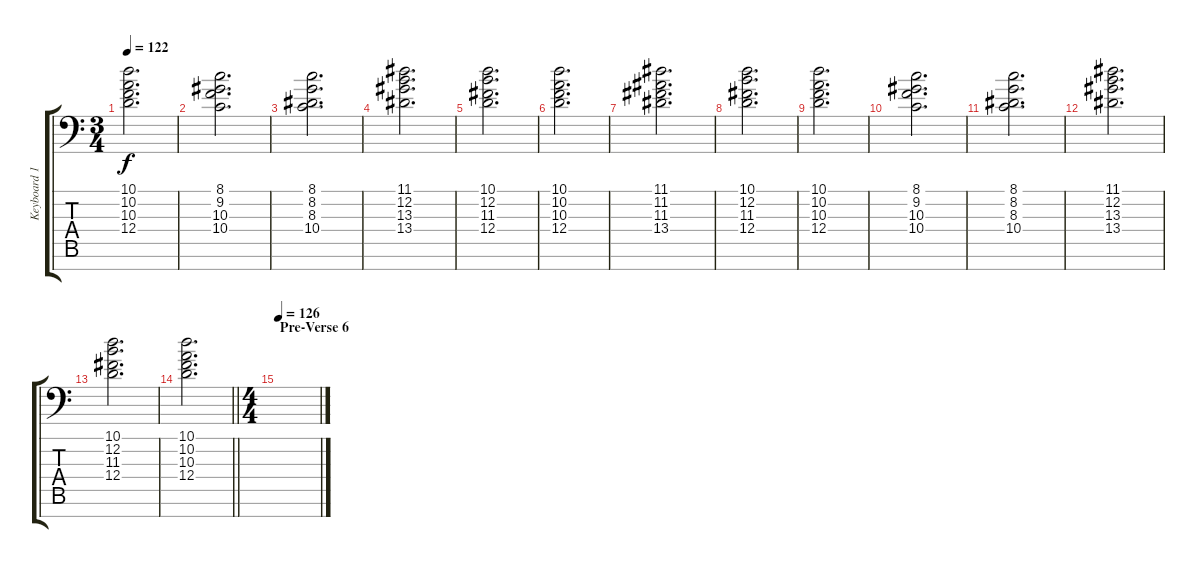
\track ("Keyboard 1 RH" "Keyboard 1") {instrument brightacousticpiano}
\staff {score tabs}
\tuning (E4 B3 G3 D3 A2 E2 A1) {hide}
\ts (3 4)
\tempo 122
\clef f4
\ks c
(10.1 10.2 10.3 12.4).2{d dy f} |
(8.1 9.2 10.3 10.4).2{d} |
(8.1 8.2 8.3 10.4).2{d} |
(11.1 12.2 13.3 13.4).2{d} |
(10.1 12.2 11.3 12.4).2{d} |
(10.1 10.2 10.3 12.4).2{d} |
(11.1 11.2 11.3 13.4).2{d} |
(10.1 12.2 11.3 12.4).2{d} |
(10.1 10.2 10.3 12.4).2{d} |
(8.1 9.2 10.3 10.4).2{d} |
(8.1 8.2 8.3 10.4).2{d} |
(11.1 12.2 13.3 13.4).2{d} |
(10.1 12.2 11.3 12.4).2{d} |
\barLineRight lightlight
(10.1 10.2 10.3 12.4).2{d} |
\ts (4 4)
\section ("" "Pre-Verse 6")
\tempo 126
